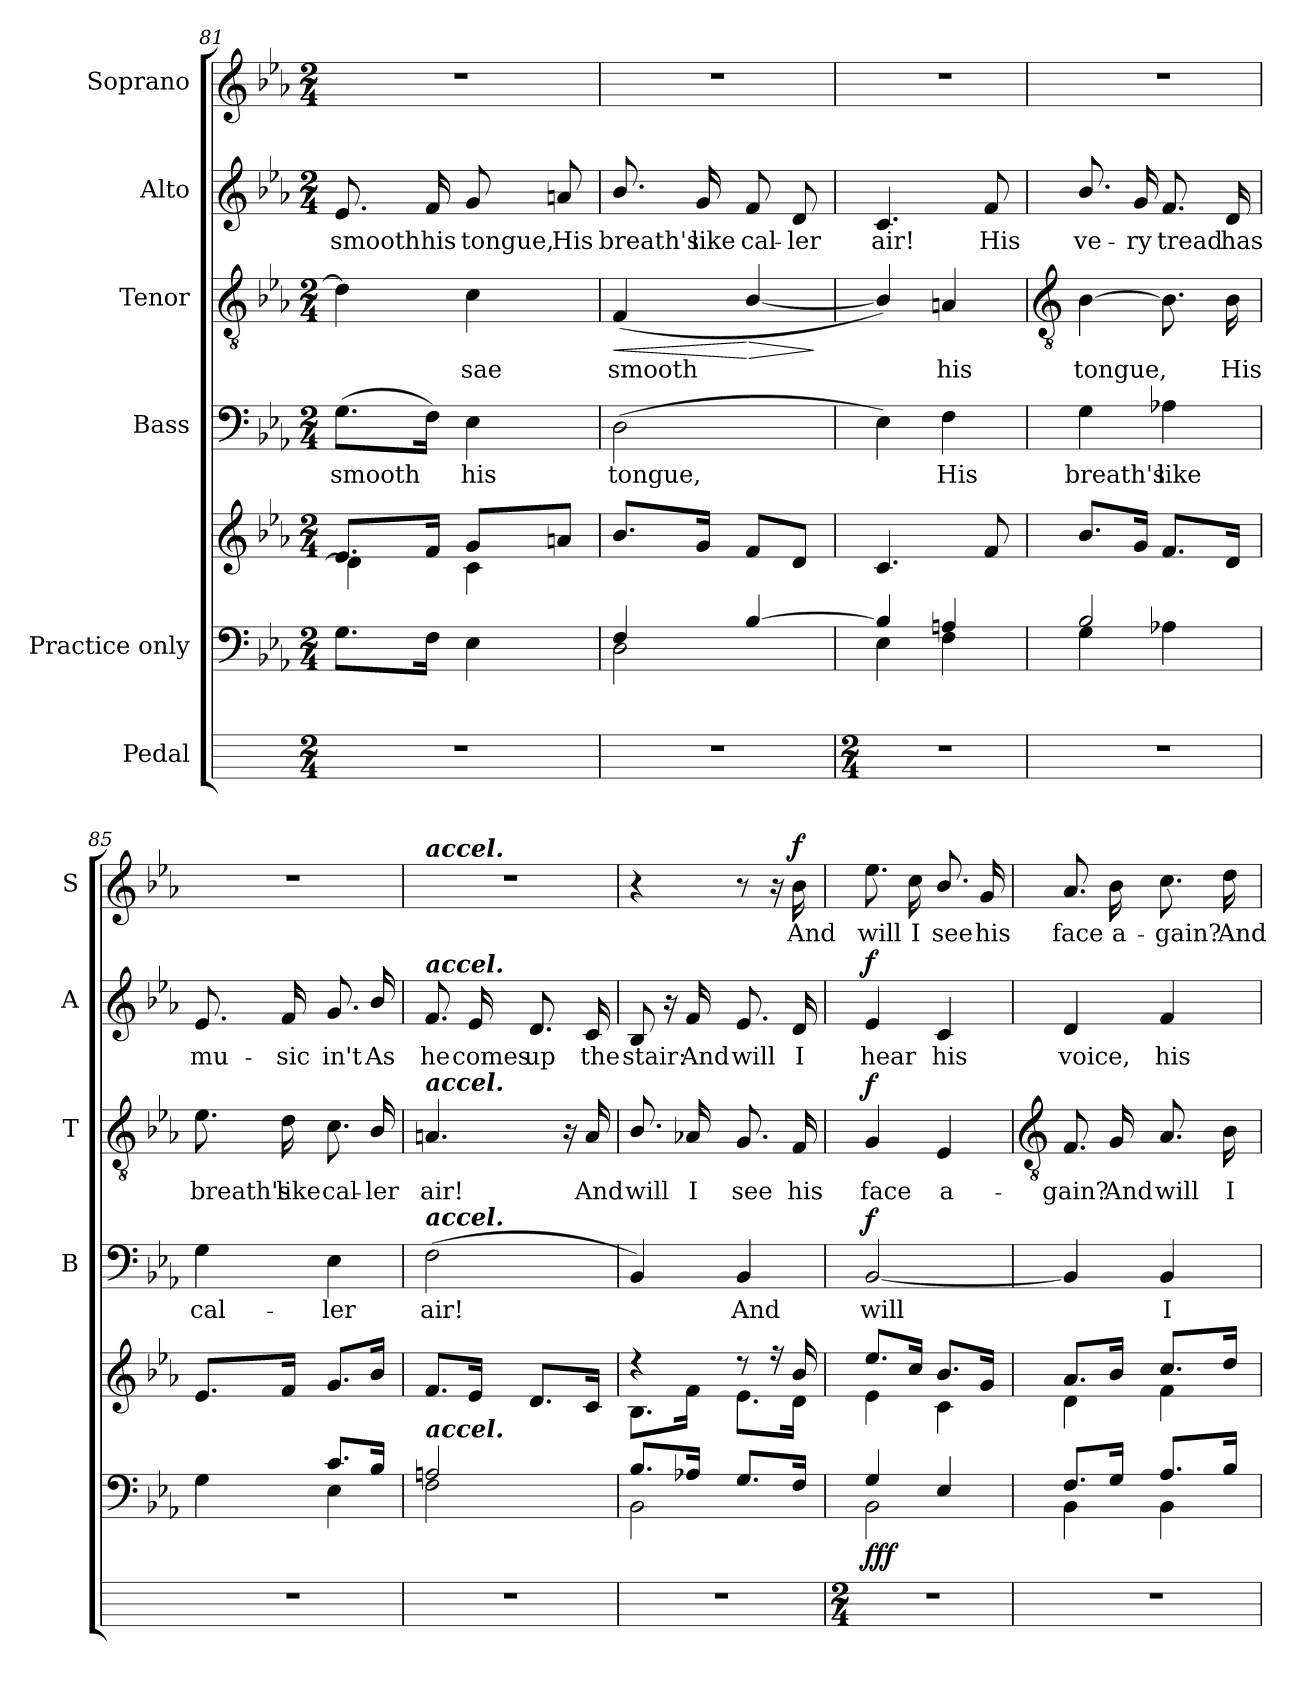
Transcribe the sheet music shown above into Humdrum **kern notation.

**kern	**kern	**kern	**dynam	**kern	**text	**dynam	**kern	**text	**dynam	**kern	**text	**dynam	**kern	**text	**dynam
*part6	*part5	*part5	*part5	*part4	*part4	*part4	*part3	*part3	*part3	*part2	*part2	*part2	*part1	*part1	*part1
*staff7	*staff6	*staff5	*staff5/6	*staff4	*staff4	*staff4	*staff3	*staff3	*staff3	*staff2	*staff2	*staff2	*staff1	*staff1	*staff1
*I"Pedal	*I"Practice only	*	*	*I"Bass	*	*	*I"Tenor	*	*	*I"Alto	*	*	*I"Soprano	*	*
*	*	*	*	*I'B	*	*	*I'T	*	*	*I'A	*	*	*I'S	*	*
*	*clefF4	*clefG2	*	*clefF4	*	*	*clefGv2	*	*	*clefG2	*	*	*clefG2	*	*
*	*k[b-e-a-]	*k[b-e-a-]	*	*k[b-e-a-]	*	*	*k[b-e-a-]	*	*	*k[b-e-a-]	*	*	*k[b-e-a-]	*	*
*	*E-:	*E-:	*	*E-:	*	*	*E-:	*	*	*E-:	*	*	*E-:	*	*
*M2/4	*M2/4	*M2/4	*	*M2/4	*	*	*M2/4	*	*	*M2/4	*	*	*M2/4	*	*
=81	=81	=81	=81	=81	=81	=81	=81	=81	=81	=81	=81	=81	=81	=81	=81
*	*^	*^	*	*	*	*	*	*	*	*	*	*	*	*	*
!	!	!	!	!	!	!	!LO:LY:b	!	!	!	!	!	!LO:LY:b	!	!LO:N:vis=1	!	!
2r	2ryy	8.G\L	8.e-/L	4d\]	.	(>8.GL	smooth	.	4d]	.	.	8.e-	smooth	.	2r	.	.
!	!	!	!	!	!	!	!	!	!	!	!	!	!LO:LY:b	!	!	!	!
.	.	16F\J	16f/J	.	.	16FJ)	.	.	.	.	.	16f	his	.	.	.	.
!	!	!	!	!	!	!	!LO:LY:b	!	!	!LO:LY:b	!	!	!LO:LY:b	!	!	!	!
.	.	4E-\	8g/L	4c\	.	4E-	his	.	4c	sae	.	8g	tongue,	.	.	.	.
!	!	!	!	!	!	!	!	!	!	!	!	!	!LO:LY:b	!	!	!	!
.	.	.	8an/J	.	.	.	.	.	.	.	.	8an	His	.	.	.	.
=82	=82	=82	=82	=82	=82	=82	=82	=82	=82	=82	=82	=82	=82	=82	=82	=82	=82
!	!	!	!	!	!	!	!LO:LY:b	!	!	!LO:LY:b	!LO:HP:b	!	!LO:LY:b	!	!LO:N:vis=1	!	!
2r	4F/	2D\	8.b-/L	2ryy	.	(>2D	tongue,	.	(<4F	smooth	<	8.b-/	breath's	.	2r	.	.
!	!	!	!	!	!	!	!	!	!	!	!	!	!LO:LY:b	!	!	!	!
.	.	.	16g/J	.	.	.	.	.	.	.	.	16g	like	.	.	.	.
!	!	!	!	!	!	!	!	!	!	!	!LO:HP:n=1:b	!	!LO:LY:b	!	!	!	!
.	[4B-/	.	8f/L	.	.	.	.	.	[4B-/	.	[ >	8f	cal-	.	.	.	.
!	!	!	!	!	!	!	!	!	!	!	!	!	!LO:LY:b	!	!	!	!
.	.	.	8d/J	.	.	.	.	.	.	.	.	8d	-ler	.	.	.	.
*	*v	*v	*	*	*	*	*	*	*	*	*	*	*	*	*	*	*
*	*	*v	*v	*	*	*	*	*	*	*	*	*	*	*	*	*
.	.	.	.	.	.	.	.	.	]	.	.	.	.	.	.
!!LO:LB:g=z
=83	=83	=83	=83	=83	=83	=83	=83	=83	=83	=83	=83	=83	=83	=83	=83
*M2/4	*	*	*	*	*	*	*	*	*	*	*	*	*	*	*
*	*^	*^	*	*	*	*	*	*	*	*	*	*	*	*	*
!	!	!	!	!	!	!	!	!	!	!	!	!	!LO:LY:b	!	!LO:N:vis=1	!	!
2r	4B-/]	4E-\	4.c/	2ryy	.	4E-)	.	.	4B-/])	.	.	4.c	air!	.	2r	.	.
!	!	!	!	!	!	!	!LO:LY:b	!	!	!LO:LY:b	!	!	!	!	!	!	!
.	4An/	4F\	.	.	.	4F	His	.	4An	his	.	.	.	.	.	.	.
!	!	!	!	!	!	!	!	!	!	!	!	!	!LO:LY:b	!	!	!	!
.	.	.	8f/	.	.	.	.	.	.	.	.	8f	His	.	.	.	.
!!LO:LB:g=z
=84	=84	=84	=84	=84	=84	=84	=84	=84	=84	=84	=84	=84	=84	=84	=84	=84	=84
*	*	*	*	*	*	*	*	*	*clefGv2	*	*	*	*	*	*	*	*
!	!	!	!	!	!	!	!LO:LY:b	!	!	!LO:LY:b	!	!	!LO:LY:b	!	!LO:N:vis=1	!	!
2r	2B-/	4G\	8.b-/L	2ryy	.	4G	breath's	.	[4B-	tongue,	.	8.b-/	ve-	.	2r	.	.
!	!	!	!	!	!	!	!	!	!	!	!	!	!LO:LY:b	!	!	!	!
.	.	.	16g/J	.	.	.	.	.	.	.	.	16g	-ry	.	.	.	.
!	!	!	!	!	!	!	!LO:LY:b	!	!	!	!	!	!LO:LY:b	!	!	!	!
.	.	4A-X\	8.f/L	.	.	4A-X	like	.	8.B-]	.	.	8.f	tread	.	.	.	.
!	!	!	!	!	!	!	!	!	!	!LO:LY:b	!	!	!LO:LY:b	!	!	!	!
.	.	.	16d/J	.	.	.	.	.	16B-	His	.	16d	has	.	.	.	.
=85	=85	=85	=85	=85	=85	=85	=85	=85	=85	=85	=85	=85	=85	=85	=85	=85	=85
!	!	!	!	!	!	!	!LO:LY:b	!	!	!LO:LY:b	!	!	!LO:LY:b	!	!LO:N:vis=1	!	!
2r	4ryy	4G\	8.e-/L	2ryy	.	4G	cal-	.	8.e-	breath's	.	8.e-	mu-	.	2r	.	.
!	!	!	!	!	!	!	!	!	!	!LO:LY:b	!	!	!LO:LY:b	!	!	!	!
.	.	.	16f/J	.	.	.	.	.	16d	like	.	16f	-sic	.	.	.	.
!	!	!	!	!	!	!	!LO:LY:b	!	!	!LO:LY:b	!	!	!LO:LY:b	!	!	!	!
.	8.c/L	4E-\	8.g/L	.	.	4E-	-ler	.	8.c	cal-	.	8.g	in't	.	.	.	.
!	!	!	!	!	!	!	!	!	!	!LO:LY:b	!	!	!LO:LY:b	!	!	!	!
.	16B-/J	.	16b-/J	.	.	.	.	.	16B-/	-ler	.	16b-/	As	.	.	.	.
=86	=86	=86	=86	=86	=86	=86	=86	=86	=86	=86	=86	=86	=86	=86	=86	=86	=86
!	!	!	!	!	!	!	!	!	!	!	!	!	!	!	!LO:TX:a:Bi:t=accel.	!	!
!	!	!	!	!	!	!	!	!	!	!	!	!LO:TX:a:Bi:t=accel.	!	!	!	!	!
!	!	!	!	!	!	!	!	!	!LO:TX:a:Bi:t=accel.	!	!	!	!	!	!	!	!
!	!	!	!	!	!	!LO:TX:a:Bi:t=accel.	!	!	!	!	!	!	!	!	!	!	!
!	!LO:TX:a:Bi:t=accel.	!	!	!	!	!	!	!	!	!	!	!	!	!	!	!	!
!	!	!	!	!	!	!	!LO:LY:b	!	!	!LO:LY:b	!	!	!LO:LY:b	!	!LO:N:vis=1	!	!
2r	2An/	2F\	8.f/L	2ryy	.	(<2F	air!	.	4.An	air!	.	8.f/	he	.	2r	.	.
!	!	!	!	!	!	!	!	!	!	!	!	!	!LO:LY:b	!	!	!	!
.	.	.	16e-/J	.	.	.	.	.	.	.	.	16e-	comes	.	.	.	.
!	!	!	!	!	!	!	!	!	!	!	!	!	!LO:LY:b	!	!	!	!
.	.	.	8.d/L	.	.	.	.	.	.	.	.	8.d	up	.	.	.	.
.	.	.	.	.	.	.	.	.	16r	.	.	.	.	.	.	.	.
!	!	!	!	!	!	!	!	!	!	!LO:LY:b	!	!	!LO:LY:b	!	!	!	!
.	.	.	16c/J	.	.	.	.	.	16A	And	.	16c	the	.	.	.	.
=87	=87	=87	=87	=87	=87	=87	=87	=87	=87	=87	=87	=87	=87	=87	=87	=87	=87
!	!	!	!	!	!	!	!	!	!	!LO:LY:b	!	!	!LO:LY:b	!	!	!	!
2r	8.B-/L	2BB-\	4r	8.B-\L	.	4BB-)	.	.	8.B-/	will	.	8B-	stair:	.	4r	.	.
.	.	.	.	.	.	.	.	.	.	.	.	16r	.	.	.	.	.
!	!	!	!	!	!	!	!	!	!	!LO:LY:b	!	!	!LO:LY:b	!	!	!	!
.	16A-X/J	.	.	16f\J	.	.	.	.	16A-X	I	.	16f	And	.	.	.	.
!	!	!	!	!	!	!	!LO:LY:b	!	!	!LO:LY:b	!	!	!LO:LY:b	!	!	!	!
.	8.G/L	.	8r	8.e-\L	.	4BB-	And	.	8.G	see	.	8.e-	will	.	8r	.	.
.	.	.	16r	.	.	.	.	.	.	.	.	.	.	.	16r	.	.
!	!	!	!	!	!	!	!	!	!	!LO:LY:b	!	!	!LO:LY:b	!	!	!LO:LY:b	!LO:DY:b
.	16F/J	.	16b-/	16d\J	.	.	.	.	16F	his	.	16d	I	.	16b-	And	f
!!LO:LB:g=z
=88	=88	=88	=88	=88	=88	=88	=88	=88	=88	=88	=88	=88	=88	=88	=88	=88	=88
*M2/4	*	*	*	*	*	*	*	*	*	*	*	*	*	*	*	*	*
!	!	!	!	!	!LO:DY:b=2	!	!LO:LY:b	!	!	!LO:LY:b	!	!	!LO:LY:b	!	!	!LO:LY:b	!
!	!	!	!	!	!LO:DY:n=1:b=2	!	!	!	!	!	!	!	!	!	!	!	!
!	!	!	!	!	!LO:DY:n=2:b	!	!	!LO:DY:b	!	!	!LO:DY:b	!	!	!LO:DY:b	!	!	!
2r	4G/	2BB-\	8.ee-/L	4e-\	f f f	[2BB-	will	f	4G	face	f	4e-	hear	f	8.ee-	will	.
!	!	!	!	!	!	!	!	!	!	!	!	!	!	!	!	!LO:LY:b	!
.	.	.	16cc/J	.	.	.	.	.	.	.	.	.	.	.	16cc	I	.
!	!	!	!	!	!	!	!	!	!	!LO:LY:b	!	!	!LO:LY:b	!	!	!LO:LY:b	!
.	4E-/	.	8.b-/L	4c\	.	.	.	.	4E-	a-	.	4c	his	.	8.b-/	see	.
!	!	!	!	!	!	!	!	!	!	!	!	!	!	!	!	!LO:LY:b	!
.	.	.	16g/J	.	.	.	.	.	.	.	.	.	.	.	16g	his	.
!!LO:LB:g=z
=89	=89	=89	=89	=89	=89	=89	=89	=89	=89	=89	=89	=89	=89	=89	=89	=89	=89
*	*	*	*	*	*	*	*	*	*clefGv2	*	*	*	*	*	*	*	*
!	!	!	!	!	!	!	!	!	!	!LO:LY:b	!	!	!LO:LY:b	!	!	!LO:LY:b	!
2r	8.F/L	4BB-\	8.a-/L	4d\	.	4BB-]	.	.	8.F	-gain?	.	4d	voice,	.	8.a-	face	.
!	!	!	!	!	!	!	!	!	!	!LO:LY:b	!	!	!	!	!	!LO:LY:b	!
.	16G/J	.	16b-/J	.	.	.	.	.	16G	And	.	.	.	.	16b-	a-	.
!	!	!	!	!	!	!	!LO:LY:b	!	!	!LO:LY:b	!	!	!LO:LY:b	!	!	!LO:LY:b	!
.	8.A-/L	4BB-\	8.cc/L	4f\	.	4BB-	I	.	8.A-	will	.	4f	his	.	8.cc	-gain?	.
!	!	!	!	!	!	!	!	!	!	!LO:LY:b	!	!	!	!	!	!LO:LY:b	!
.	16B-/J	.	16dd/J	.	.	.	.	.	16B-	I	.	.	.	.	16dd	And	.
*	*v	*v	*	*	*	*	*	*	*	*	*	*	*	*	*	*	*
*	*	*v	*v	*	*	*	*	*	*	*	*	*	*	*	*	*
=	=	=	=	=	=	=	=	=	=	=	=	=	=	=	=
*-	*-	*-	*-	*-	*-	*-	*-	*-	*-	*-	*-	*-	*-	*-	*-
